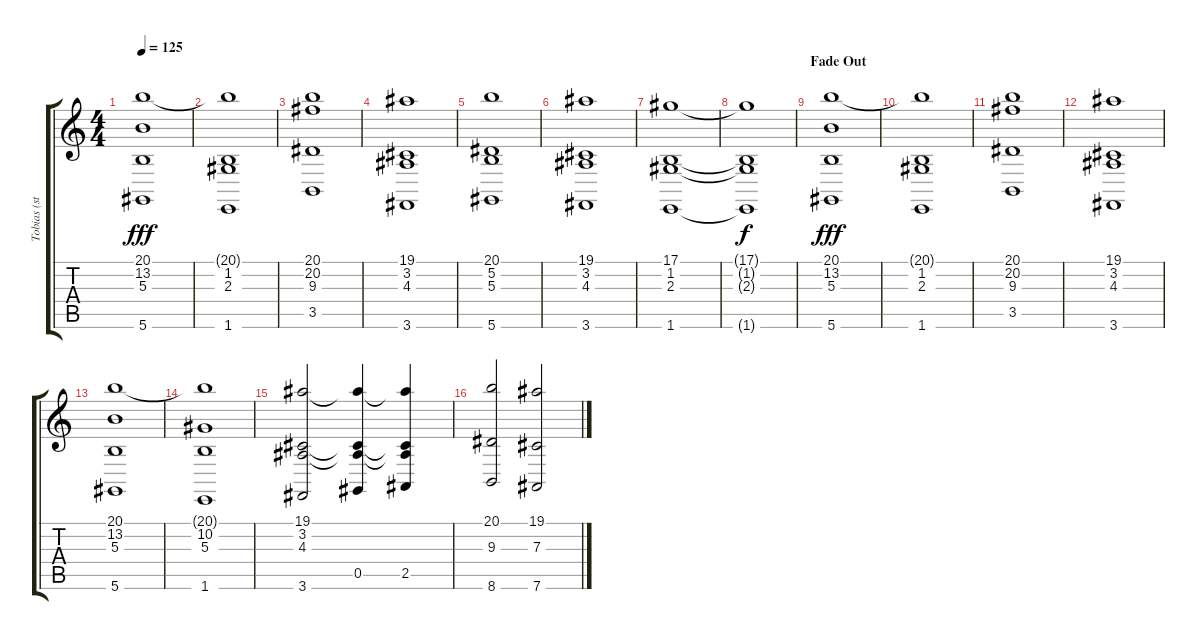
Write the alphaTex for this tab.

\track ("Tobias (strings)" "Tobias (st") {instrument stringensemble1}
\staff {score tabs}
\tuning (Eb4 Bb3 Gb3 Db3 Ab2 Eb2) {hide}
\ts (4 4)
\tempo 125
\clef g2
\ks c
(20.1 13.2 5.3 5.6).1{dy fff} |
(20.1{t} 1.2 2.3 1.6).1 |
(20.1 20.2 9.3 3.5).1 |
(19.1 3.2 4.3 3.6).1 |
(20.1 5.2 5.3 5.6).1 |
(19.1 3.2 4.3 3.6).1 |
(17.1 1.2 2.3 1.6).1 |
(17.1{t} 1.2{t} 2.3{t} 1.6{t}).1{dy f} |
\section ("" "Fade Out")
(20.1 13.2 5.3 5.6).1{dy fff} |
(20.1{t} 1.2 2.3 1.6).1 |
(20.1 20.2 9.3 3.5).1 |
(19.1 3.2 4.3 3.6).1 |
(20.1 13.2 5.3 5.6).1 |
(20.1{t} 10.2 5.3 1.6).1 |
(19.1 3.2 4.3 3.6).2 (19.1{t} 3.2{t} 4.3{t} 0.5).4 (19.1{t} 3.2{t} 4.3{t} 2.5).4 |
(20.1 9.3 8.6).2 (19.1 7.3 7.6).2
